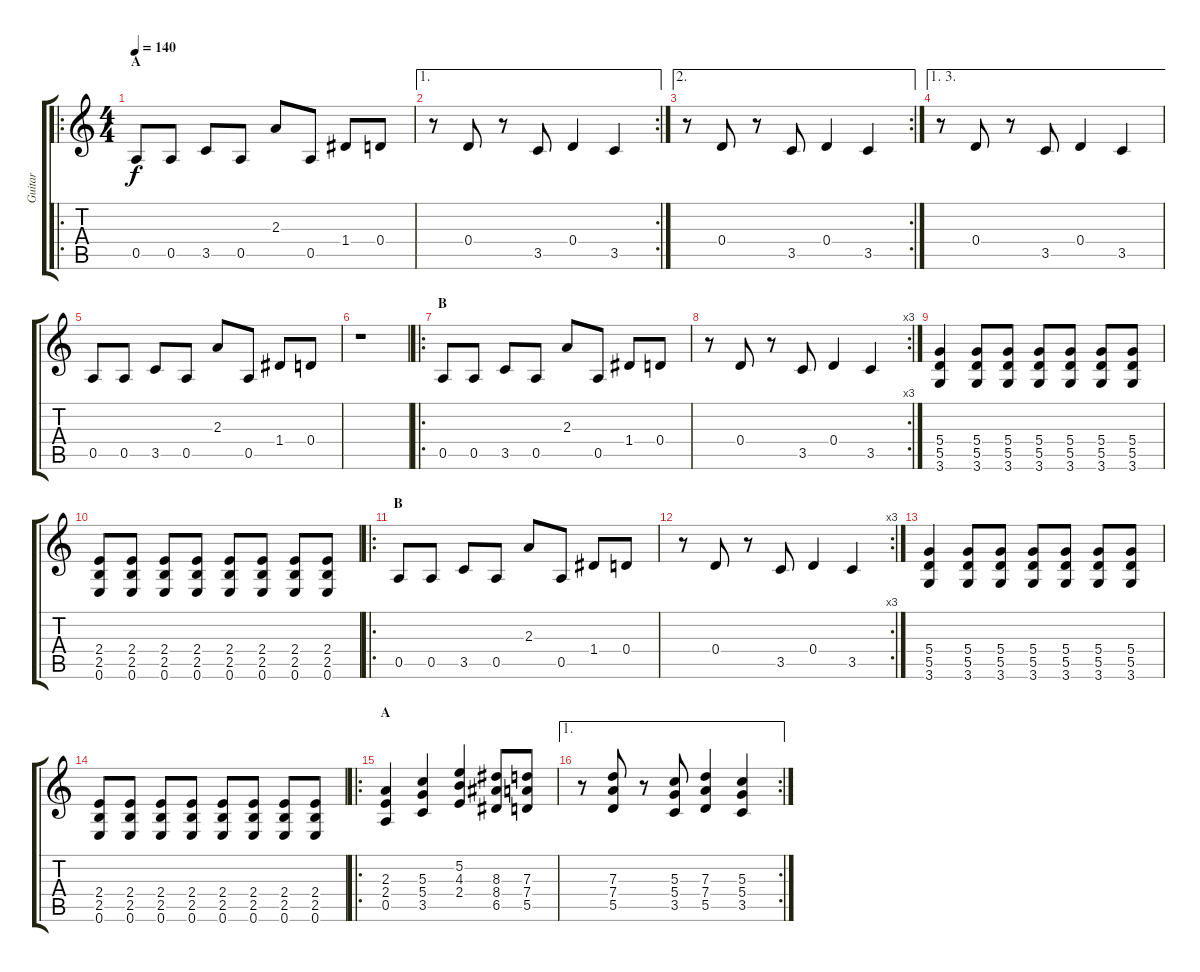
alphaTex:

\track ("Guitar" "Guitar") {instrument overdrivenguitar}
\staff {score tabs}
\tuning (E4 B3 G3 D3 A2 E2) {hide}
\ro
\ts (4 4)
\section ("" "A")
\tempo 140
\clef g2
\ks c
0.5.8{dy f} 0.5.8 3.5.8 0.5.8 2.3.8 0.5.8 1.4.8 0.4.8 |
\ae 1
\rc 2
r.8 0.4.8 r.8 3.5.8 0.4.4 3.5.4 |
\ae 2
\rc 2
r.8 0.4.8 r.8 3.5.8 0.4.4 3.5.4 |
\ae (1 3)
r.8 0.4.8 r.8 3.5.8 0.4.4 3.5.4 |
0.5.8 0.5.8 3.5.8 0.5.8 2.3.8 0.5.8 1.4.8 0.4.8 |
r.1 |
\ro
\section ("" "B")
0.5.8 0.5.8 3.5.8 0.5.8 2.3.8 0.5.8 1.4.8 0.4.8 |
\rc 3
r.8 0.4.8 r.8 3.5.8 0.4.4 3.5.4 |
(5.4 5.5 3.6).4 (5.4 5.5 3.6).8 (5.4 5.5 3.6).8 (5.4 5.5 3.6).8 (5.4 5.5 3.6).8 (5.4 5.5 3.6).8 (5.4 5.5 3.6).8 |
(2.4 2.5 0.6).8 (2.4 2.5 0.6).8 (2.4 2.5 0.6).8 (2.4 2.5 0.6).8 (2.4 2.5 0.6).8 (2.4 2.5 0.6).8 (2.4 2.5 0.6).8 (2.4 2.5 0.6).8 |
\ro
\section ("" "B")
0.5.8 0.5.8 3.5.8 0.5.8 2.3.8 0.5.8 1.4.8 0.4.8 |
\rc 3
r.8 0.4.8 r.8 3.5.8 0.4.4 3.5.4 |
(5.4 5.5 3.6).4 (5.4 5.5 3.6).8 (5.4 5.5 3.6).8 (5.4 5.5 3.6).8 (5.4 5.5 3.6).8 (5.4 5.5 3.6).8 (5.4 5.5 3.6).8 |
(2.4 2.5 0.6).8 (2.4 2.5 0.6).8 (2.4 2.5 0.6).8 (2.4 2.5 0.6).8 (2.4 2.5 0.6).8 (2.4 2.5 0.6).8 (2.4 2.5 0.6).8 (2.4 2.5 0.6).8 |
\ro
\section ("" "A")
(2.3 2.4 0.5).4 (5.3 5.4 3.5).4 (5.2 4.3 2.4).4 (8.3 8.4 6.5).8 (7.3 7.4 5.5).8 |
\ae 1
\rc 2
r.8 (7.3 7.4 5.5).8 r.8 (5.3 5.4 3.5).8 (7.3 7.4 5.5).4 (5.3 5.4 3.5).4
